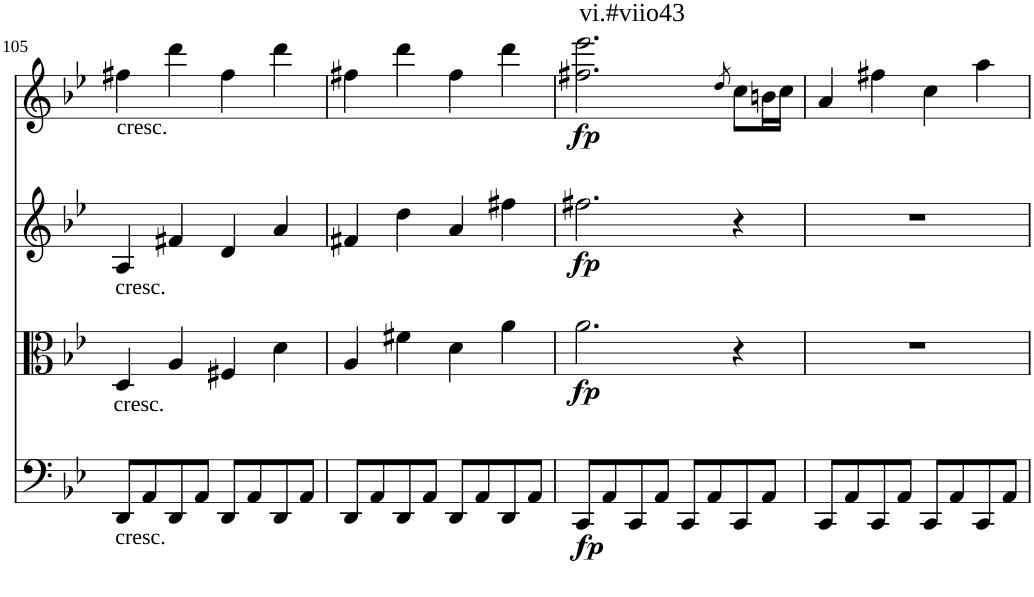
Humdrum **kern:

**kern	**dynam	**kern	**dynam	**kern	**dynam	**kern	**dynam	**harte
*part4	*part4	*part3	*part3	*part2	*part2	*part1	*part1	*part1
*staff4	*staff4	*staff3	*staff3	*staff2	*staff2	*staff1	*staff1	*
*I"Violoncello	*	*I"Viola	*	*I"Violin II	*	*I"Violin I	*	*
*I'Vc	*	*I'Vla	*	*I'Vln	*	*I'Vln	*	*
!!LO:PB:g=z
*clefF4	*	*clefC3	*	*clefG2	*	*clefG2	*	*
*k[b-e-]	*	*k[b-e-]	*	*k[b-e-]	*	*k[b-e-]	*	*
*B-:	*	*B-:	*	*B-:	*	*B-:	*	*
*M2/2	*	*M2/2	*	*M2/2	*	*M2/2	*	*
=105	=105	=105	=105	=105	=105	=105	=105	=105
!	!	!	!	!	!	!LO:TX:b:t=cresc.	!	!
!	!	!	!	!LO:TX:b:t=cresc.	!	!	!	!
!	!	!LO:TX:b:t=cresc.	!	!	!	!	!	!
!LO:TX:b:t=cresc.	!	!	!	!	!	!	!	!
8DD/L	.	4D/	.	4A/	.	4ff#X\	.	.
8AA/	.	.	.	.	.	.	.	.
8DD/	.	4A/	.	4f#X/	.	4ddd\	.	.
8AA/J	.	.	.	.	.	.	.	.
8DD/L	.	4F#X/	.	4d/	.	4ff#\	.	.
8AA/	.	.	.	.	.	.	.	.
8DD/	.	4d\	.	4a/	.	4ddd\	.	.
8AA/J	.	.	.	.	.	.	.	.
=106	=106	=106	=106	=106	=106	=106	=106	=106
8DD/L	.	4A/	.	4f#X/	.	4ff#X\	.	.
8AA/	.	.	.	.	.	.	.	.
8DD/	.	4f#X\	.	4dd\	.	4ddd\	.	.
8AA/J	.	.	.	.	.	.	.	.
8DD/L	.	4d\	.	4a/	.	4ff#\	.	.
8AA/	.	.	.	.	.	.	.	.
8DD/	.	4a\	.	4ff#X\	.	4ddd\	.	.
8AA/J	.	.	.	.	.	.	.	.
=107	=107	=107	=107	=107	=107	=107	=107	=107
!	!LO:DY:b	!	!LO:DY:b	!	!LO:DY:b	!	!LO:DY:b	!LO:H:kt=vi.#viio43
8CC/L	fp	2.a\	fp	2.ff#X\	fp	2.ff#X\ 2.eee-\	fp	N
8AA/	.	.	.	.	.	.	.	.
8CC/	.	.	.	.	.	.	.	.
8AA/J	.	.	.	.	.	.	.	.
8CC/L	.	.	.	.	.	.	.	.
8AA/	.	.	.	.	.	.	.	.
.	.	.	.	.	.	8qdd/	.	.
8CC/	.	4r	.	4r	.	8cc\L	.	.
8AA/J	.	.	.	.	.	16bn\L	.	.
.	.	.	.	.	.	16cc\JJ	.	.
=108	=108	=108	=108	=108	=108	=108	=108	=108
8CC/L	.	1r	.	1r	.	4a/	.	.
8AA/	.	.	.	.	.	.	.	.
8CC/	.	.	.	.	.	4ff#X\	.	.
8AA/J	.	.	.	.	.	.	.	.
8CC/L	.	.	.	.	.	4cc\	.	.
8AA/	.	.	.	.	.	.	.	.
8CC/	.	.	.	.	.	4aa\	.	.
8AA/J	.	.	.	.	.	.	.	.
=	=	=	=	=	=	=	=	=
*-	*-	*-	*-	*-	*-	*-	*-	*-
